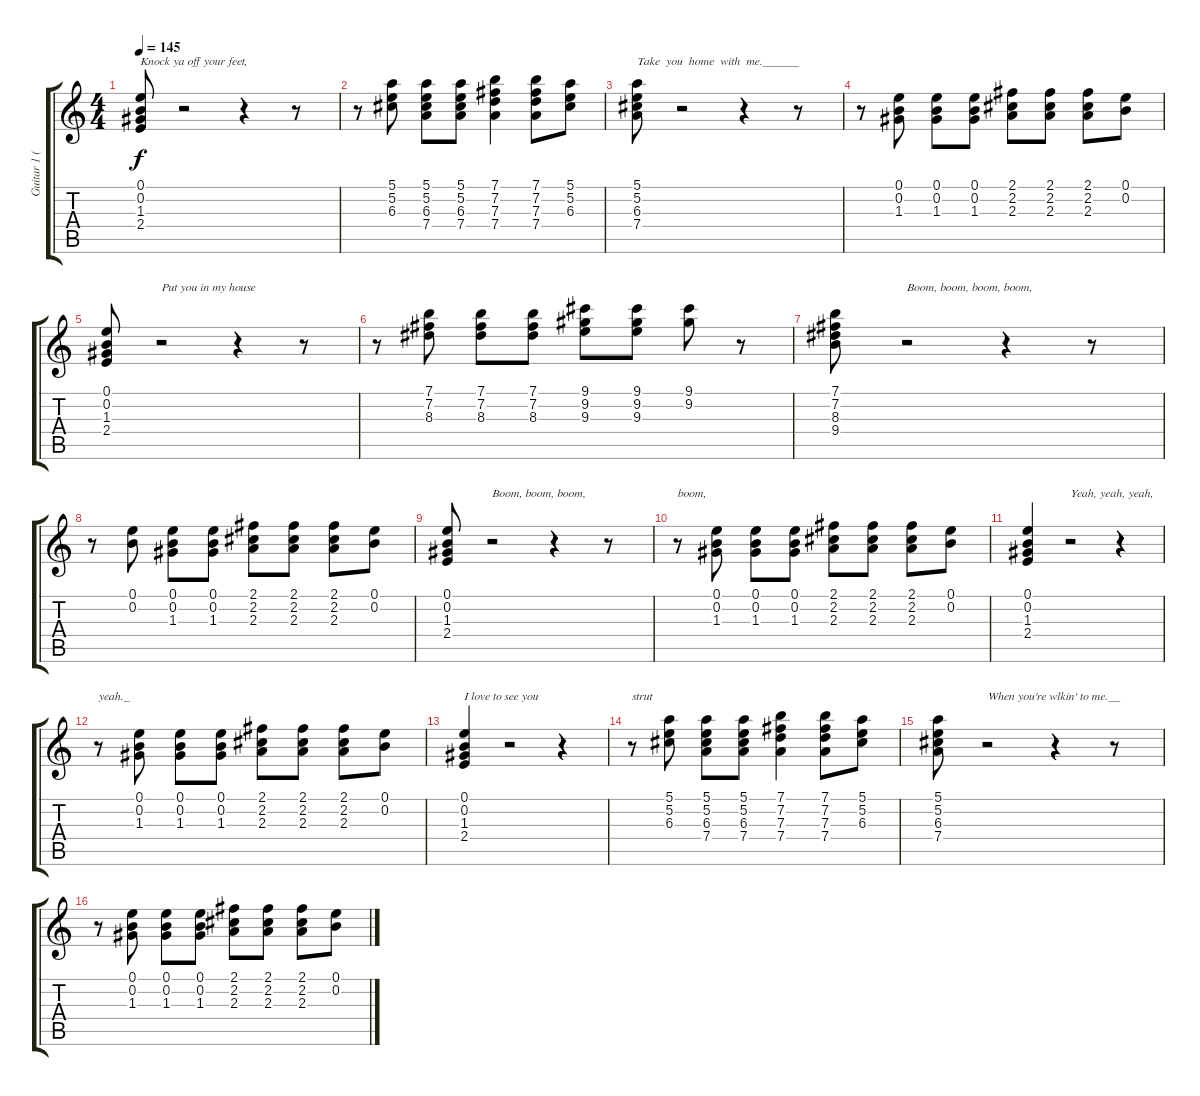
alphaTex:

\track ("Guitar 1 (Lead)" "Guitar 1 (") {instrument electricguitarclean}
\staff {score tabs}
\tuning (E4 B3 G3 D3 A2 E2) {hide}
\ts (4 4)
\tempo 145
\clef g2
\ks c
(0.1 0.2 1.3 2.4).8{txt "Knock ya off your feet," dy f} r.2 r.4 r.8 |
r.8 (5.1 5.2 6.3).8 (5.1 5.2 6.3 7.4).8 (5.1 5.2 6.3 7.4).8 (7.1 7.2 7.3 7.4).4 (7.1 7.2 7.3 7.4).8 (5.1 5.2 6.3).8 |
(5.1 5.2 6.3 7.4).8{txt "Take  you  home  with  me.______"} r.2 r.4 r.8 |
r.8 (0.1 0.2 1.3).8 (0.1 0.2 1.3).8 (0.1 0.2 1.3).8 (2.1 2.2 2.3).8 (2.1 2.2 2.3).8 (2.1 2.2 2.3).8 (0.1 0.2).8 |
(0.1 0.2 1.3 2.4).8 r.2{txt "Put you in my house"} r.4 r.8 |
r.8 (7.1 7.2 8.3).8 (7.1 7.2 8.3).8 (7.1 7.2 8.3).8 (9.1 9.2 9.3).8 (9.1 9.2 9.3).8 (9.1 9.2).8 r.8 |
(7.1 7.2 8.3 9.4).8 r.2{txt "Boom, boom, boom, boom,"} r.4 r.8 |
r.8 (0.1 0.2).8 (0.1 0.2 1.3).8 (0.1 0.2 1.3).8 (2.1 2.2 2.3).8 (2.1 2.2 2.3).8 (2.1 2.2 2.3).8 (0.1 0.2).8 |
(0.1 0.2 1.3 2.4).8 r.2{txt "Boom, boom, boom, "} r.4 r.8 |
r.8{txt "boom,"} (0.1 0.2 1.3).8 (0.1 0.2 1.3).8 (0.1 0.2 1.3).8 (2.1 2.2 2.3).8 (2.1 2.2 2.3).8 (2.1 2.2 2.3).8 (0.1 0.2).8 |
(0.1 0.2 1.3 2.4).4 r.2{txt "Yeah, yeah, yeah,"} r.4 |
r.8{txt "yeah._"} (0.1 0.2 1.3).8 (0.1 0.2 1.3).8 (0.1 0.2 1.3).8 (2.1 2.2 2.3).8 (2.1 2.2 2.3).8 (2.1 2.2 2.3).8 (0.1 0.2).8 |
(0.1 0.2 1.3 2.4).4{txt "I love to see you"} r.2 r.4 |
r.8{txt "strut"} (5.1 5.2 6.3).8 (5.1 5.2 6.3 7.4).8 (5.1 5.2 6.3 7.4).8 (7.1 7.2 7.3 7.4).4 (7.1 7.2 7.3 7.4).8 (5.1 5.2 6.3).8 |
(5.1 5.2 6.3 7.4).8 r.2{txt "When you're wlkin' to me.__"} r.4 r.8 |
r.8 (0.1 0.2 1.3).8 (0.1 0.2 1.3).8 (0.1 0.2 1.3).8 (2.1 2.2 2.3).8 (2.1 2.2 2.3).8 (2.1 2.2 2.3).8 (0.1 0.2).8
